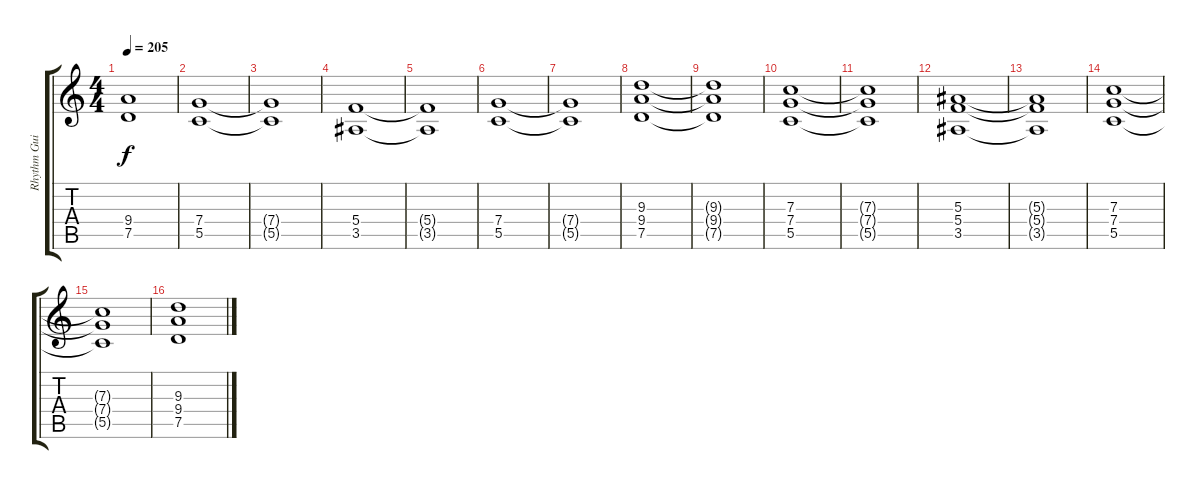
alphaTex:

\track ("Rhythm Guitar" "Rhythm Gui") {instrument distortionguitar}
\staff {score tabs}
\tuning (D4 A3 F3 C3 G2 D2) {hide}
\ts (4 4)
\tempo 205
\clef g2
\ks c
(9.4{t} 7.5{t}).1{dy f} |
(7.4 5.5).1 |
(7.4{t} 5.5{t}).1 |
(5.4 3.5).1 |
(5.4{t} 3.5{t}).1 |
(7.4 5.5).1 |
(7.4{t} 5.5{t}).1 |
(9.3 9.4 7.5).1 |
(9.3{t} 9.4{t} 7.5{t}).1 |
(7.3 7.4 5.5).1 |
(7.3{t} 7.4{t} 5.5{t}).1 |
(5.3 5.4 3.5).1 |
(5.3{t} 5.4{t} 3.5{t}).1 |
(7.3 7.4 5.5).1 |
(7.3{t} 7.4{t} 5.5{t}).1 |
(9.3 9.4 7.5).1
